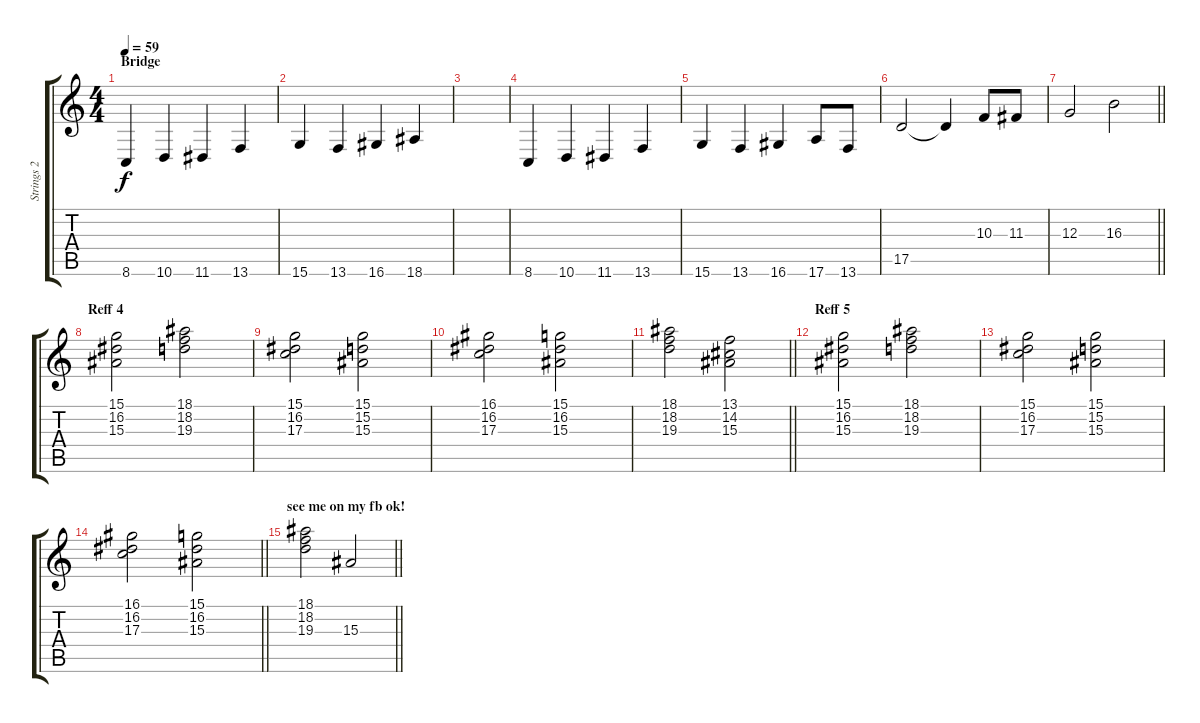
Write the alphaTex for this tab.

\track ("Strings 2" "Strings 2") {instrument stringensemble2}
\staff {score tabs}
\tuning (E4 B3 G3 D3 A2 E2) {hide}
\ts (4 4)
\section ("" "Bridge")
\tempo 59
\clef g2
\ks c
8.6.4{dy f} 10.6.4 11.6.4 13.6.4 |
15.6.4 13.6.4 16.6.4 18.6.4 |
|
8.6.4 10.6.4 11.6.4 13.6.4 |
15.6.4 13.6.4 16.6.4 17.6.8 13.6.8 |
17.5.2 17.5{t}.4 10.3.8 11.3.8 |
\barLineRight lightlight
12.3.2 16.3.2 |
\section ("" "Reff 4")
(15.1 16.2 15.3).2 (18.1 18.2 19.3).2 |
(15.1 16.2 17.3).2 (15.1 15.2 15.3).2 |
(16.1 16.2 17.3).2 (15.1 16.2 15.3).2 |
\barLineRight lightlight
(18.1 18.2 19.3).2 (13.1 14.2 15.3).2 |
\section ("" "Reff 5")
(15.1 16.2 15.3).2 (18.1 18.2 19.3).2 |
(15.1 16.2 17.3).2 (15.1 15.2 15.3).2 |
\barLineRight lightlight
(16.1 16.2 17.3).2 (15.1 16.2 15.3).2 |
\section ("" "see me on my fb ok!")
\barLineRight lightlight
(18.1 18.2 19.3).2 15.3.2
